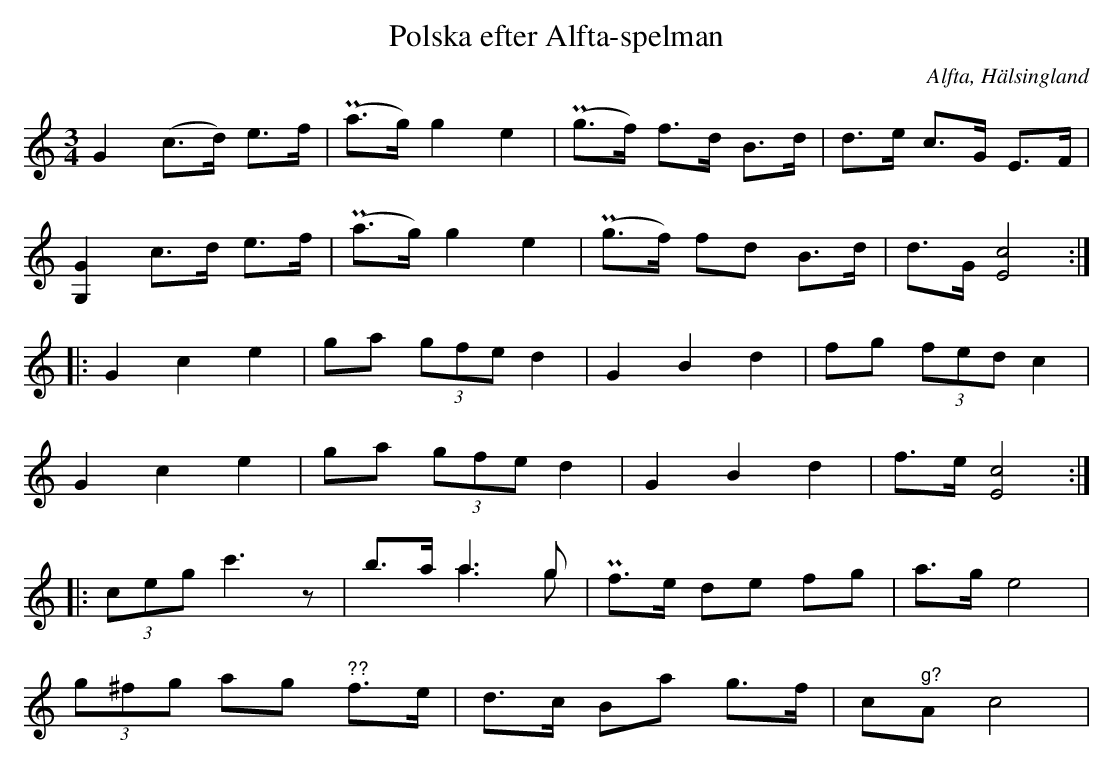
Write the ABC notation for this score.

X:1
T: Polska efter Alfta-spelman
O: Alfta, Hälsingland
M: 3/4
L: 1/8
K: C
G2    (c>d) e>f | P(a>g) g2 e2 | P(g>f) f>d B>d | d>e c>G E>F |
[GG,]2 c>d  e>f | P(a>g) g2 e2 | P(g>f) fd B>d | d>G [E4c4] ::
G2 c2 e2 | ga (3gfe d2 | G2 B2 d2 | fg (3fed c2 |
G2 c2 e2 | ga (3gfe d2 | G2 B2 d2 | f>e [E4c4] ::
(3ceg c'3z | b>a a2>g2 & x2 a2>g2 | Pf>e de fg | a>g e4 |
(3g^fg ag "^??"f>e | d>c Ba g>f | c"^g?"A c4 |
